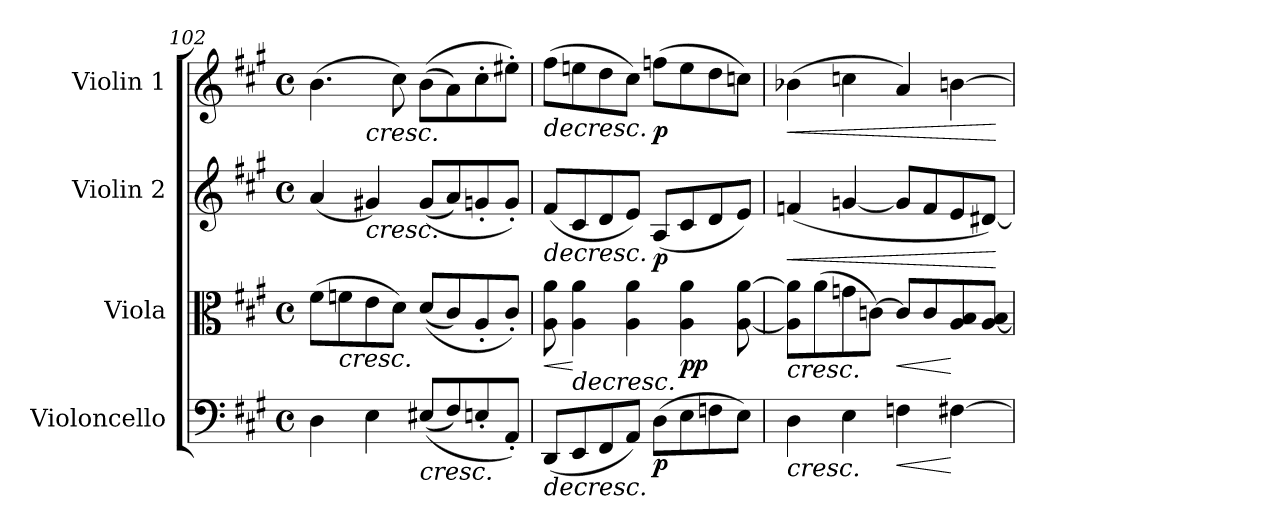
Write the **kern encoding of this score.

**kern	**dynam	**kern	**dynam	**kern	**dynam	**kern	**dynam
*part4	*part4	*part3	*part3	*part2	*part2	*part1	*part1
*staff4	*staff4	*staff3	*staff3	*staff2	*staff2	*staff1	*staff1
*I"Violoncello	*	*I"Viola	*	*I"Violin 2	*	*I"Violin 1	*
*I'Vc	*	*I'Vla	*	*I'Vln	*	*I'Vln	*
*clefF4	*	*clefC3	*	*clefG2	*	*clefG2	*
*k[f#c#g#]	*	*k[f#c#g#]	*	*k[f#c#g#]	*	*k[f#c#g#]	*
*M4/4	*	*M4/4	*	*M4/4	*	*M4/4	*
*met(c)	*	*met(c)	*	*met(c)	*	*met(c)	*
=102	=102	=102	=102	=102	=102	=102	=102
*	*	*	*	*	*	*^	*
4D\	.	(8f#\L	.	(4a/	.	(4.b\	4ryy	.
!	!	!	!LO:HP:b	!	!	!	!	!
.	.	8fn\	<	.	.	.	.	.
!	!	!	!	!	!LO:HP:b	!	!	!LO:HP:b
4E\	.	8e\	.	4g#X/)	<	.	4ryy	<
.	.	8d\J)	.	.	.	8cc#\)	.	.
!	!LO:HP:b	!	!	!	!	!	!	!
((8E#X/L	<	((8d/L	.	((8g#/L	.	((8b\L	2ryy	.
8F#/)	.	8c#/)	.	8a/)	.	8a\)	.	.
8En'/	.	8A'/	.	8gn'/	.	8cc#'\	.	.
8AA'/J)	.	8c#'/J)	.	8g'/J)	.	8ee#X'\J)	.	.
*	*	*	*	*	*	*v	*v	*
!!LO:PB:g=z
=103	=103	=103	=103	=103	=103	=103	=103
!	!LO:HP:b	!	!LO:HP:b	!	!LO:HP:b	!	!LO:HP:b
(8DD/L	>	8A\ 8a\	<	(8f#/L	>	(8ff#\L	>
!	!	!	!LO:HP:n=1:b	!	!	!	!
8EE/	.	4A\ 4a\	[ >	8c#/	.	8een\	.
8FF#/	.	.	.	8d/	.	8dd\	.
8AA/J)	[	4A\ 4a\	[	8e/J)	.	8cc#\J)	.
!	!LO:DY:b	!	!	!	!LO:DY:n=1:b	!	!LO:DY:n=1:b
(8D\L	p	.	.	(8A/L	[ p	(8ffn\L	[ p
!	!	!	!LO:DY:b	!	!	!	!
!	!	!	!LO:DY:n=1:b	!	!	!	!
8E\	.	4A\ 4a\	p p	8c#/	.	8ee\	.
8Fn\	.	.	.	8d/	.	8dd\	.
8E\J)	.	[8A\ [8a\	.	8e/J)	.	8ccn\J)	.
=104	=104	=104	=104	=104	=104	=104	=104
!	!LO:HP:b	!	!LO:HP:b	!	!LO:HP:b	!	!LO:HP:b
4D\	<	8A\] 8a\]L	<	(4fn/	<	(4b-X\	<
.	.	(8a\	.	.	.	.	.
4E\	.	8gn\	.	[4gn/	.	4ccn\	.
.	.	[8cn\J)	.	.	.	.	.
!	!LO:HP:n=1:b	!	!LO:HP:n=1:b	!	!	!	!
4Fn\	] <	8c/L]	] <	8g/L]	]	4a/)	.
.	.	8c/	.	8f/	.	.	.
[4F#X\	[	8A/ 8B/	[	8e/	.	[4bn\	]
.	.	[8A/ 8B/J	.	[8d#X/J)	.	.	.
.	[	.	[	.	[	.	[
=	=	=	=	=	=	=	=
*-	*-	*-	*-	*-	*-	*-	*-
